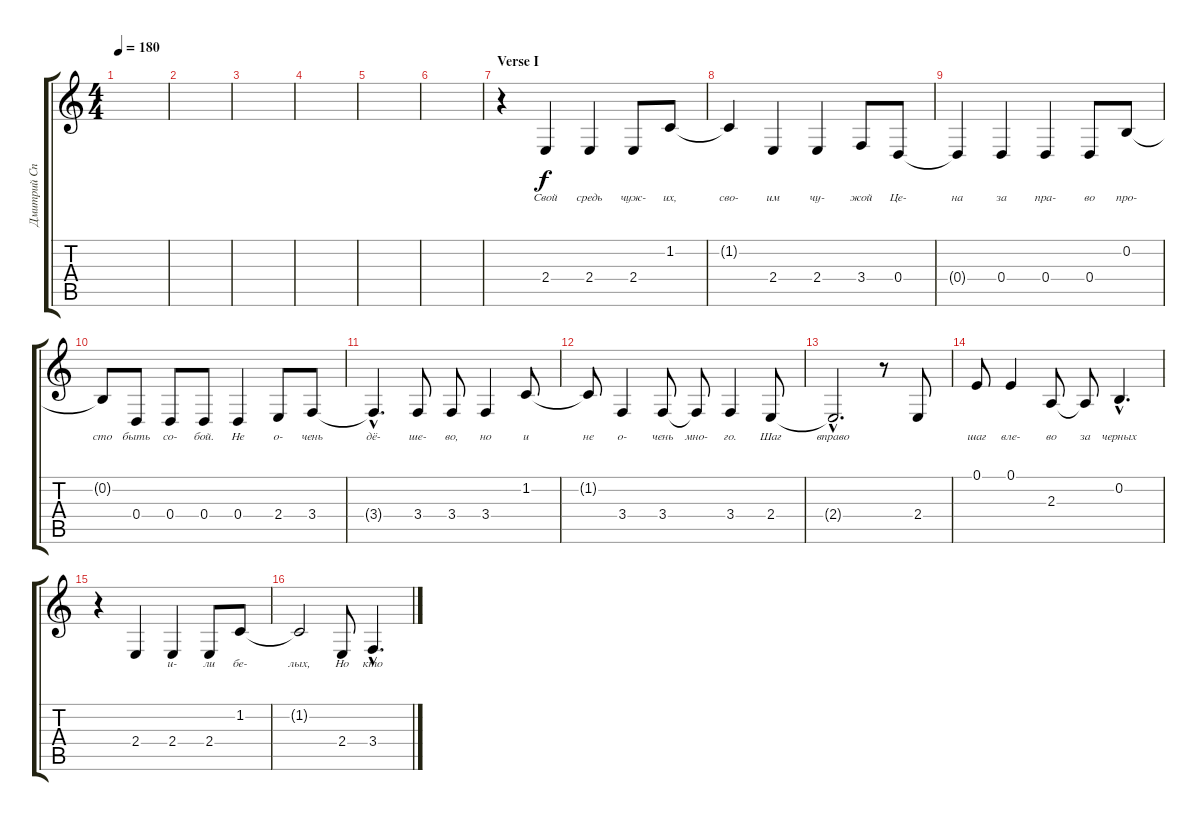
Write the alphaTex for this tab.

\track ("Дмитрий Спирин" "Дмитрий Сп") {instrument cello}
\staff {score tabs}
\tuning (E4 B3 G3 D3 A2 E2) {hide}
\ts (4 4)
\tempo 180
\clef g2
\ks c
|
|
|
|
|
|
\section ("" "Verse I")
r.4 2.4.4{lyrics (0 "Свой") lyrics (1 "") lyrics (2 "") lyrics (3 "") lyrics (4 "")} 2.4.4{lyrics (0 "средь") lyrics (1 "") lyrics (2 "") lyrics (3 "") lyrics (4 "")} 2.4.8{lyrics (0 "чуж-") lyrics (1 "") lyrics (2 "") lyrics (3 "") lyrics (4 "")} 1.2.8{lyrics (0 "их,") lyrics (1 "") lyrics (2 "") lyrics (3 "") lyrics (4 "")} |
1.2{t}.4{lyrics (0 "сво-") lyrics (1 "") lyrics (2 "") lyrics (3 "") lyrics (4 "")} 2.4.4{lyrics (0 "им") lyrics (1 "") lyrics (2 "") lyrics (3 "") lyrics (4 "")} 2.4.4{lyrics (0 "чу-") lyrics (1 "") lyrics (2 "") lyrics (3 "") lyrics (4 "")} 3.4.8{lyrics (0 "жой") lyrics (1 "") lyrics (2 "") lyrics (3 "") lyrics (4 "")} 0.4.8{lyrics (0 "Це-") lyrics (1 "") lyrics (2 "") lyrics (3 "") lyrics (4 "")} |
0.4{t}.4{lyrics (0 "на") lyrics (1 "") lyrics (2 "") lyrics (3 "") lyrics (4 "")} 0.4.4{lyrics (0 "за") lyrics (1 "") lyrics (2 "") lyrics (3 "") lyrics (4 "")} 0.4.4{lyrics (0 "пра-") lyrics (1 "") lyrics (2 "") lyrics (3 "") lyrics (4 "")} 0.4.8{lyrics (0 "во") lyrics (1 "") lyrics (2 "") lyrics (3 "") lyrics (4 "")} 0.2.8{lyrics (0 "про-") lyrics (1 "") lyrics (2 "") lyrics (3 "") lyrics (4 "")} |
0.2{t}.8{lyrics (0 "сто") lyrics (1 "") lyrics (2 "") lyrics (3 "") lyrics (4 "")} 0.4.8{lyrics (0 "быть") lyrics (1 "") lyrics (2 "") lyrics (3 "") lyrics (4 "")} 0.4.8{lyrics (0 "со-") lyrics (1 "") lyrics (2 "") lyrics (3 "") lyrics (4 "")} 0.4.8{lyrics (0 "бой.") lyrics (1 "") lyrics (2 "") lyrics (3 "") lyrics (4 "")} 0.4.4{lyrics (0 "Не") lyrics (1 "") lyrics (2 "") lyrics (3 "") lyrics (4 "")} 2.4.8{lyrics (0 "о-") lyrics (1 "") lyrics (2 "") lyrics (3 "") lyrics (4 "")} 3.4.8{lyrics (0 "чень") lyrics (1 "") lyrics (2 "") lyrics (3 "") lyrics (4 "")} |
3.4{hac t}.4{d lyrics (0 "дё-") lyrics (1 "") lyrics (2 "") lyrics (3 "") lyrics (4 "")} 3.4.8{lyrics (0 "ше-") lyrics (1 "") lyrics (2 "") lyrics (3 "") lyrics (4 "")} 3.4.8{lyrics (0 "во,") lyrics (1 "") lyrics (2 "") lyrics (3 "") lyrics (4 "")} 3.4.4{lyrics (0 "но") lyrics (1 "") lyrics (2 "") lyrics (3 "") lyrics (4 "")} 1.2.8{lyrics (0 "и") lyrics (1 "") lyrics (2 "") lyrics (3 "") lyrics (4 "")} |
1.2{t}.8{lyrics (0 "не") lyrics (1 "") lyrics (2 "") lyrics (3 "") lyrics (4 "")} 3.4.4{lyrics (0 "о-") lyrics (1 "") lyrics (2 "") lyrics (3 "") lyrics (4 "")} 3.4.8{lyrics (0 "чень") lyrics (1 "") lyrics (2 "") lyrics (3 "") lyrics (4 "")} 3.4{t}.8{lyrics (0 "мно-") lyrics (1 "") lyrics (2 "") lyrics (3 "") lyrics (4 "")} 3.4.4{lyrics (0 "го.") lyrics (1 "") lyrics (2 "") lyrics (3 "") lyrics (4 "")} 2.4.8{lyrics (0 "Шаг") lyrics (1 "") lyrics (2 "") lyrics (3 "") lyrics (4 "")} |
2.4{hac t}.2{d lyrics (0 "вправо") lyrics (1 "") lyrics (2 "") lyrics (3 "") lyrics (4 "")} r.8 2.4.8{lyrics (0 "") lyrics (1 "") lyrics (2 "") lyrics (3 "") lyrics (4 "")} |
0.1.8{lyrics (0 "шаг") lyrics (1 "") lyrics (2 "") lyrics (3 "") lyrics (4 "")} 0.1.4{lyrics (0 "вле-") lyrics (1 "") lyrics (2 "") lyrics (3 "") lyrics (4 "")} 2.3.8{lyrics (0 "во") lyrics (1 "") lyrics (2 "") lyrics (3 "") lyrics (4 "")} 2.3{t}.8{lyrics (0 "за") lyrics (1 "") lyrics (2 "") lyrics (3 "") lyrics (4 "")} 0.2{hac}.4{d lyrics (0 "черных") lyrics (1 "") lyrics (2 "") lyrics (3 "") lyrics (4 "")} |
r.4 2.4.4{lyrics (0 "") lyrics (1 "") lyrics (2 "") lyrics (3 "") lyrics (4 "")} 2.4.4{lyrics (0 "и-") lyrics (1 "") lyrics (2 "") lyrics (3 "") lyrics (4 "")} 2.4.8{lyrics (0 "ли") lyrics (1 "") lyrics (2 "") lyrics (3 "") lyrics (4 "")} 1.2.8{lyrics (0 "бе-") lyrics (1 "") lyrics (2 "") lyrics (3 "") lyrics (4 "")} |
1.2{t}.2{lyrics (0 "лых,") lyrics (1 "") lyrics (2 "") lyrics (3 "") lyrics (4 "")} 2.4.8{lyrics (0 "Но") lyrics (1 "") lyrics (2 "") lyrics (3 "") lyrics (4 "")} 3.4{hac}.4{d lyrics (0 "кто") lyrics (1 "") lyrics (2 "") lyrics (3 "") lyrics (4 "")}
